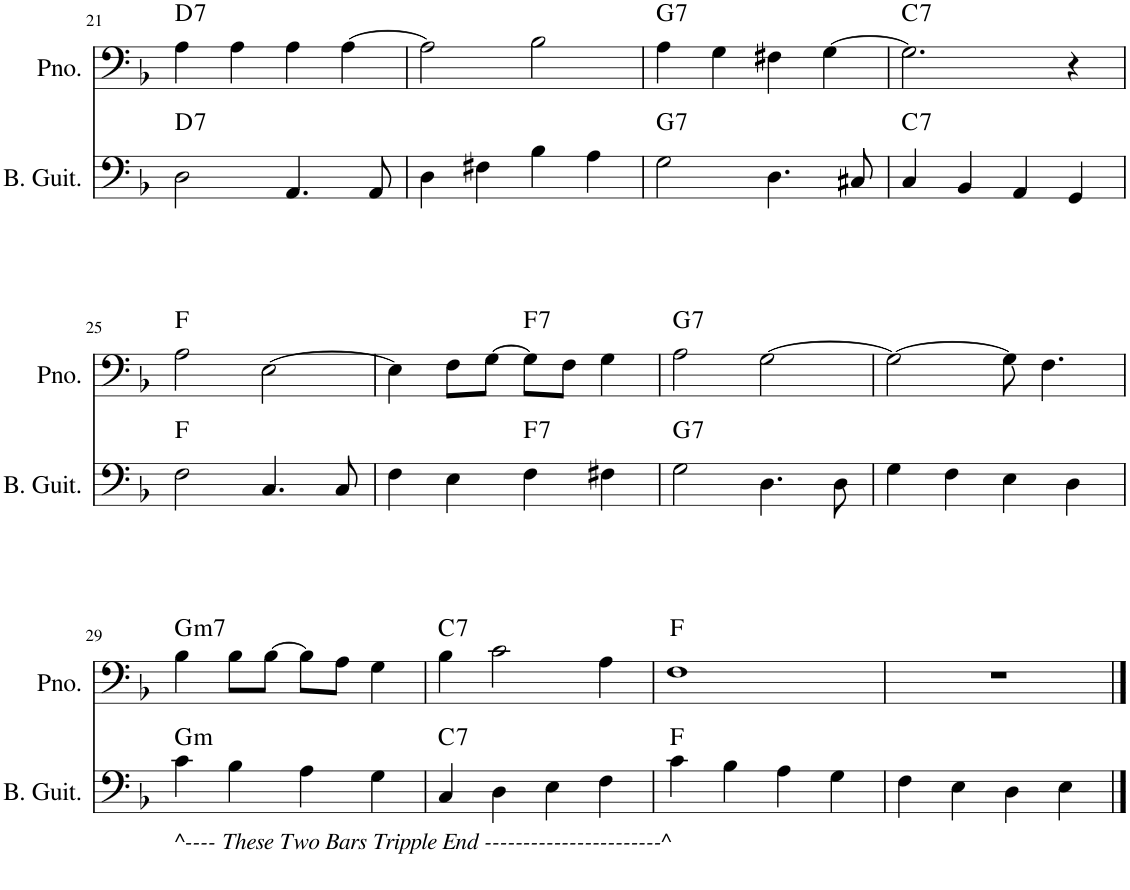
**kern	**harte	**kern	**harte
*part2	*part2	*part1	*part1
*staff2	*	*staff1	*
*I"Bass Guitar	*	*I"Piano	*
*I'B. Guit.	*	*I'Pno.	*
!!LO:PB:g=z
*clefF4	*	*clefF4	*
*Trd7c12	*	*	*
*k[b-]	*	*k[b-]	*
*M4/4	*	*M4/4	*
=21	=21	=21	=21
!	!LO:H:kt=7	!	!LO:H:kt=7
2D\	D:7	4A\	D:7
.	.	4A\	.
4.AA/	.	4A\	.
.	.	[4A\	.
8AA/	.	.	.
=22	=22	=22	=22
4D\	.	2A\]	.
4F#X\	.	.	.
4B-\	.	2B-\	.
4A\	.	.	.
=23	=23	=23	=23
!	!LO:H:kt=7	!	!LO:H:kt=7
2G\	G:7	4A\	G:7
.	.	4G\	.
4.D\	.	4F#X\	.
.	.	[4G\	.
8C#X/	.	.	.
=24	=24	=24	=24
!	!LO:H:kt=7	!	!LO:H:kt=7
4C/	C:7	2.G\]	C:7
4BB-/	.	.	.
4AA/	.	.	.
4GG/	.	4r	.
!!LO:LB:g=z
=25	=25	=25	=25
2F\	F:maj	2A\	F:maj
4.C/	.	[2E\	.
8C/	.	.	.
=26	=26	=26	=26
4F\	.	4E\]	.
4E\	.	8F\L	.
.	.	[8G\J	.
!	!LO:H:kt=7	!	!LO:H:kt=7
4F\	F:7	8G\L]	F:7
.	.	8F\J	.
4F#X\	.	4G\	.
=27	=27	=27	=27
!	!LO:H:kt=7	!	!LO:H:kt=7
2G\	G:7	2A\	G:7
4.D\	.	[2G\	.
8D\	.	.	.
=28	=28	=28	=28
4G\	.	2G\_	.
4F\	.	.	.
4E\	.	8G\]	.
.	.	4.F\	.
4D\	.	.	.
!!LO:LB:g=z
=29	=29	=29	=29
!LO:TX:b:i:t=^---- These Two Bars Tripple End -----------------------^	!LO:H:kt=m	!	!LO:H:kt=m7
4c\	G:min	4B-\	G:min7
4B-\	.	8B-\L	.
.	.	[8B-\J	.
4A\	.	8B-\L]	.
.	.	8A\J	.
4G\	.	4G\	.
=30	=30	=30	=30
!	!LO:H:kt=7	!	!LO:H:kt=7
4C/	C:7	4B-\	C:7
4D\	.	2c\	.
4E\	.	.	.
4F\	.	4A\	.
=31	=31	=31	=31
4c\	F:maj	1F	F:maj
4B-\	.	.	.
4A\	.	.	.
4G\	.	.	.
=32	=32	=32	=32
4F\	.	1r	.
4E\	.	.	.
4D\	.	.	.
4E\	.	.	.
==	==	==	==
*-	*-	*-	*-
